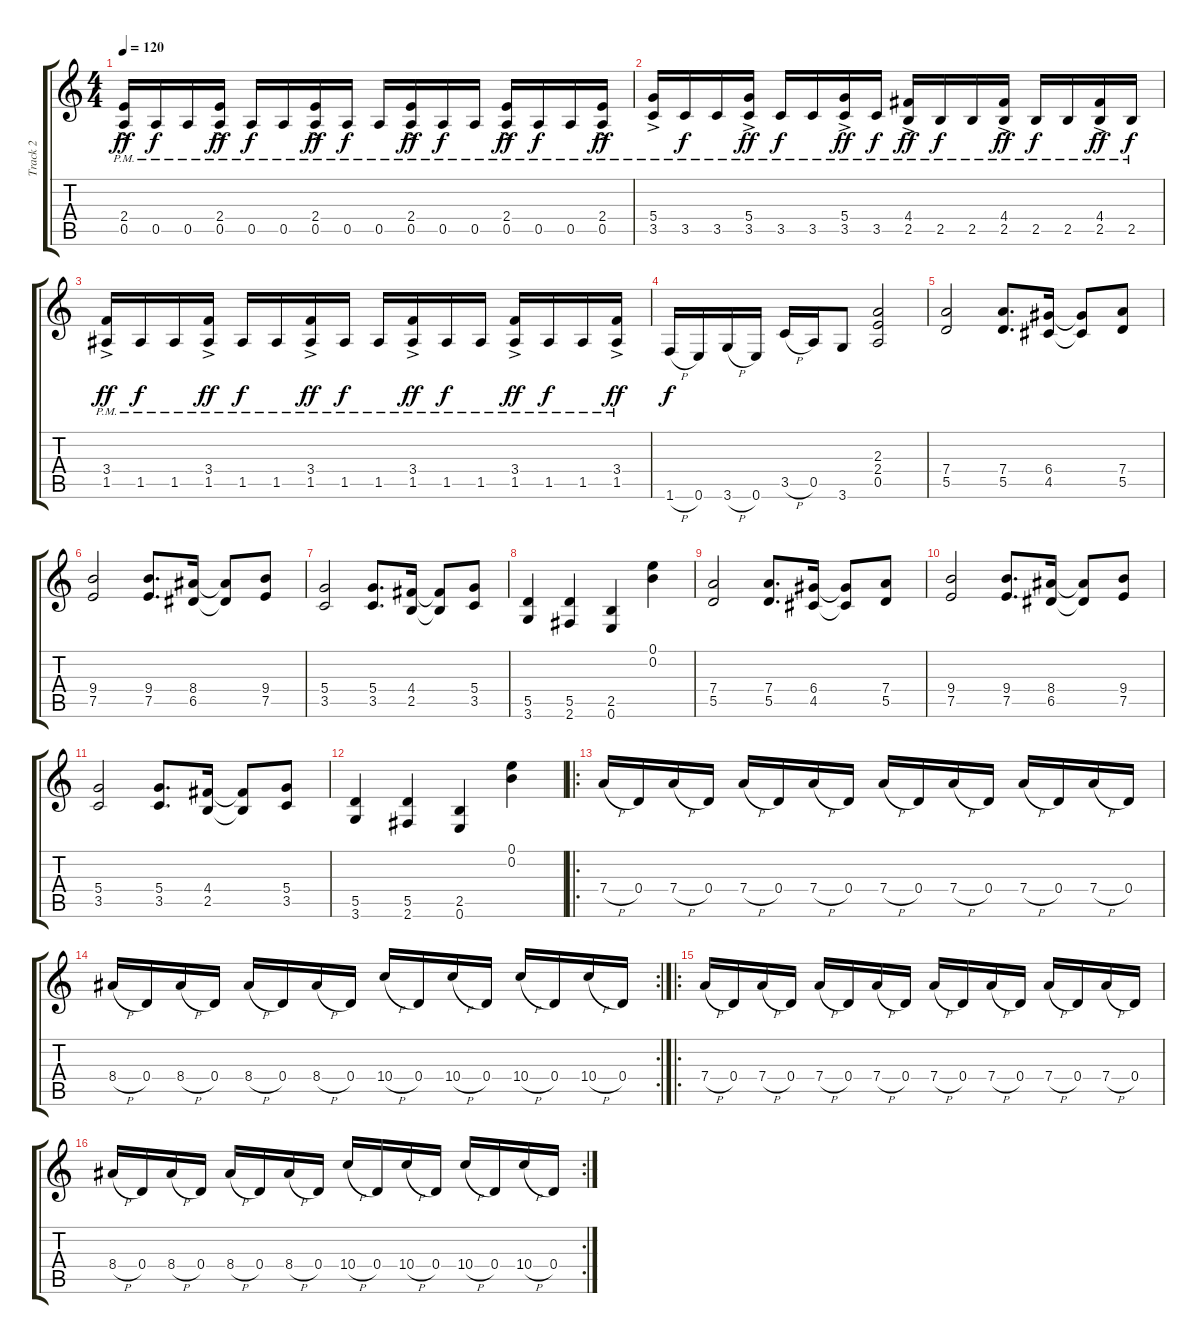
\track ("Track 2" "Track 2") {instrument distortionguitar}
\staff {score tabs}
\tuning (E4 B3 G3 D3 A2 E2) {hide}
\ts (4 4)
\tempo 120
\clef g2
\ks c
(2.4{ac pm} 0.5{pm}).16{dy ff} 0.5{pm}.16{dy f} 0.5{pm}.16 (2.4{ac pm} 0.5{pm}).16{dy ff} 0.5{pm}.16{dy f} 0.5{pm}.16 (2.4{ac pm} 0.5{pm}).16{dy ff} 0.5{pm}.16{dy f} 0.5{pm}.16 (2.4{ac pm} 0.5{pm}).16{dy ff} 0.5{pm}.16{dy f} 0.5{pm}.16 (2.4{ac pm} 0.5{pm}).16{dy ff} 0.5{pm}.16{dy f} 0.5{pm}.16 (2.4{ac pm} 0.5{pm}).16{dy ff} |
(5.4{ac pm} 3.5{pm}).16 3.5{pm}.16{dy f} 3.5{pm}.16 (5.4{ac pm} 3.5{pm}).16{dy ff} 3.5{pm}.16{dy f} 3.5{pm}.16 (5.4{ac pm} 3.5{pm}).16{dy ff} 3.5{pm}.16{dy f} (4.4{ac pm} 2.5{pm}).16{dy ff} 2.5{pm}.16{dy f} 2.5{pm}.16 (4.4{ac pm} 2.5{pm}).16{dy ff} 2.5{pm}.16{dy f} 2.5{pm}.16 (4.4{ac pm} 2.5{pm}).16{dy ff} 2.5{pm}.16{dy f} |
(3.4{ac pm} 1.5{pm}).16{dy ff} 1.5{pm}.16{dy f} 1.5{pm}.16 (3.4{ac pm} 1.5{pm}).16{dy ff} 1.5{pm}.16{dy f} 1.5{pm}.16 (3.4{ac pm} 1.5{pm}).16{dy ff} 1.5{pm}.16{dy f} 1.5{pm}.16 (3.4{ac pm} 1.5{pm}).16{dy ff} 1.5{pm}.16{dy f} 1.5{pm}.16 (3.4{ac pm} 1.5{pm}).16{dy ff} 1.5{pm}.16{dy f} 1.5{pm}.16 (3.4{ac pm} 1.5{pm}).16{dy ff} |
1.6{h}.16{dy f} 0.6.16 3.6{h}.16 0.6.16 3.5{h}.16 0.5.16 3.6.8 (2.3 2.4 0.5).2 |
(7.4 5.5).2 (7.4 5.5).8{d} (6.4 4.5).16 (6.4{t} 4.5{t}).8 (7.4 5.5).8 |
(9.4 7.5).2 (9.4 7.5).8{d} (8.4 6.5).16 (8.4{t} 6.5{t}).8 (9.4 7.5).8 |
(5.4 3.5).2 (5.4 3.5).8{d} (4.4 2.5).16 (4.4{t} 2.5{t}).8 (5.4 3.5).8 |
(5.5 3.6).4 (5.5 2.6).4 (2.5 0.6).4 (0.1 0.2).4 |
(7.4 5.5).2 (7.4 5.5).8{d} (6.4 4.5).16 (6.4{t} 4.5{t}).8 (7.4 5.5).8 |
(9.4 7.5).2 (9.4 7.5).8{d} (8.4 6.5).16 (8.4{t} 6.5{t}).8 (9.4 7.5).8 |
(5.4 3.5).2 (5.4 3.5).8{d} (4.4 2.5).16 (4.4{t} 2.5{t}).8 (5.4 3.5).8 |
(5.5 3.6).4 (5.5 2.6).4 (2.5 0.6).4 (0.1 0.2).4 |
\ro
7.4{h}.16 0.4.16 7.4{h}.16 0.4.16 7.4{h}.16 0.4.16 7.4{h}.16 0.4.16 7.4{h}.16 0.4.16 7.4{h}.16 0.4.16 7.4{h}.16 0.4.16 7.4{h}.16 0.4.16 |
\rc 2
8.4{h}.16 0.4.16 8.4{h}.16 0.4.16 8.4{h}.16 0.4.16 8.4{h}.16 0.4.16 10.4{h}.16 0.4.16 10.4{h}.16 0.4.16 10.4{h}.16 0.4.16 10.4{h}.16 0.4.16 |
\ro
7.4{h}.16 0.4.16 7.4{h}.16 0.4.16 7.4{h}.16 0.4.16 7.4{h}.16 0.4.16 7.4{h}.16 0.4.16 7.4{h}.16 0.4.16 7.4{h}.16 0.4.16 7.4{h}.16 0.4.16 |
\rc 2
8.4{h}.16 0.4.16 8.4{h}.16 0.4.16 8.4{h}.16 0.4.16 8.4{h}.16 0.4.16 10.4{h}.16 0.4.16 10.4{h}.16 0.4.16 10.4{h}.16 0.4.16 10.4{h}.16 0.4.16
